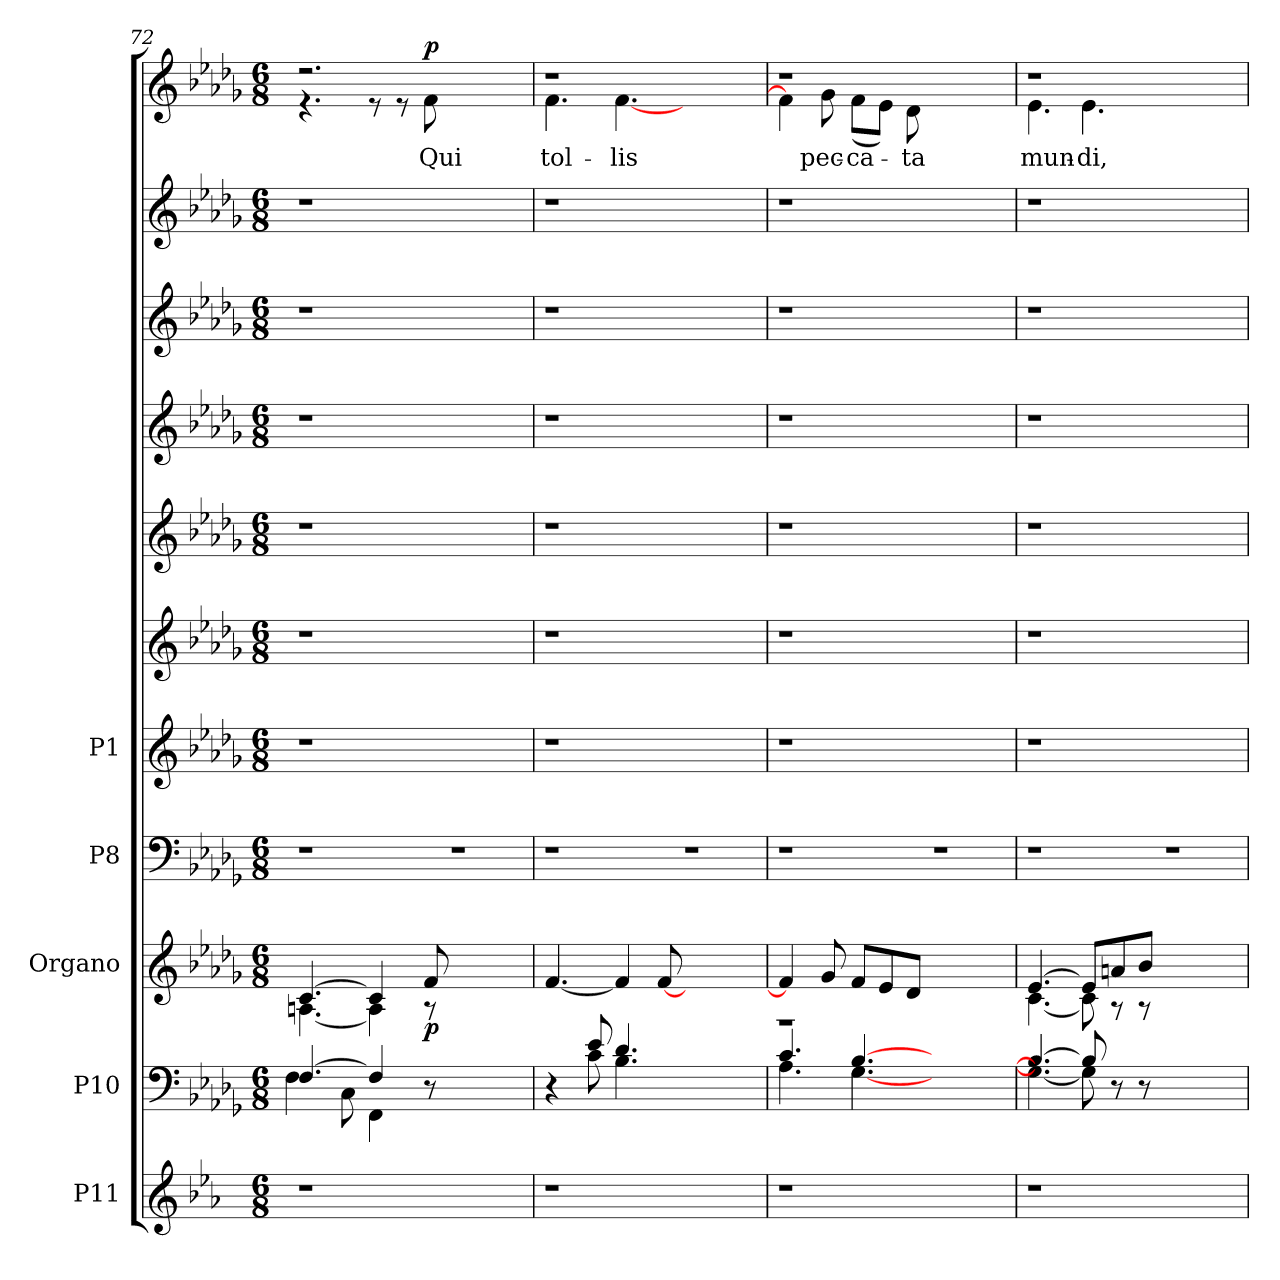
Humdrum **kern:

**kern	**kern	**kern	**dynam	**kern	**kern	**kern	**kern	**kern	**kern	**kern	**kern	**text	**dynam
*part5	*part4	*part3	*part3	*part2	*part1	*part1	*part1	*part1	*part1	*part1	*part1	*part1	*part1
*staff11	*staff10	*staff9	*staff9	*staff8	*staff7	*staff6	*staff5	*staff4	*staff3	*staff2	*staff1	*staff1	*staff1/2/3/4/5/6/7
*I"P11	*I"P10	*I"Organo	*	*I"P8	*I"P1	*	*	*	*	*	*	*	*
*clefG2	*clefF4	*clefG2	*	*clefF4	*clefG2	*clefG2	*clefG2	*clefG2	*clefG2	*clefG2	*clefG2	*	*
*k[b-e-a-]	*k[b-e-a-d-g-]	*k[b-e-a-d-g-]	*	*k[b-e-a-d-g-]	*k[b-e-a-d-g-]	*k[b-e-a-d-g-]	*k[b-e-a-d-g-]	*k[b-e-a-d-g-]	*k[b-e-a-d-g-]	*k[b-e-a-d-g-]	*k[b-e-a-d-g-]	*	*
*E-:	*D-:	*D-:	*	*D-:	*D-:	*D-:	*D-:	*D-:	*D-:	*D-:	*D-:	*	*
*M6/8	*M6/8	*M6/8	*	*M6/8	*M6/8	*M6/8	*M6/8	*M6/8	*M6/8	*M6/8	*M6/8	*	*
=72	=72	=72	=72	=72	=72	=72	=72	=72	=72	=72	=72	=72	=72
!LO:N:vis=1	!	!	!	!LO:N:vis=1	!LO:N:vis=1	!LO:N:vis=1	!LO:N:vis=1	!LO:N:vis=1	!LO:N:vis=1	!LO:N:vis=1	!LO:N:vis=1	!	!
*	*^	*^	*	*	*	*	*	*	*	*	*^	*	*
2.r	[4.Fi/	4Fi\	[4.ci/	[4.Ani\	.	2.r	2.r	2.r	2.r	2.r	2.r	2.r	2.r	4.r	.	.
.	.	8Ci\	.	.	.	.	.	.	.	.	.	.	.	.	.	.
.	4Fi/]	4FFi\	4ci/]	4Ai\]	.	.	.	.	.	.	.	.	.	8r	.	.
.	.	.	.	.	.	.	.	.	.	.	.	.	.	8r	.	.
!	!	!	!	!	!	!	!	!	!	!	!	!	!	!	!LO:LY:b:color=#000000	!
.	8r	8ryy	8fi/	8r	p	.	.	.	.	.	.	.	.	8fi\	Qui	p
!	!	!	!	!	!	!LO:N:vis=1	!	!	!	!	!	!	!	!	!	!
2.ryy	2.ryy	2.ryy	2.ryy	2.ryy	.	2.r	2.ryy	2.ryy	2.ryy	2.ryy	2.ryy	2.ryy	2.ryy	2.ryy	.	.
=73	=73	=73	=73	=73	=73	=73	=73	=73	=73	=73	=73	=73	=73	=73	=73	=73
!LO:N:vis=1	!	!	!	!	!	!LO:N:vis=1	!LO:N:vis=1	!LO:N:vis=1	!LO:N:vis=1	!LO:N:vis=1	!LO:N:vis=1	!LO:N:vis=1	!LO:N:vis=1	!	!	!
*	*	*	*v	*v	*	*	*	*	*	*	*	*	*	*	*	*
*	*	*	*^	*	*	*	*	*	*	*	*	*	*	*	*
!	!	!	!	!	!	!	!	!	!	!	!	!	!	!	!LO:LY:b:color=#000000	!
*	*	*	*v	*v	*	*	*	*	*	*	*	*	*	*	*	*
2.r	4r	4ryy	[4.fi/	.	2.r	2.r	2.r	2.r	2.r	2.r	2.r	2.r	4.fi\	tol-	.
.	8e-i/	8ci\	.	.	.	.	.	.	.	.	.	.	.	.	.
!	!	!	!	!	!	!	!	!	!	!	!	!	!	!LO:LY:b:color=#000000	!
.	4.d-i/	4.B-i\	4fi/]	.	.	.	.	.	.	.	.	.	[4.fi\	-lis	.
.	.	.	[8fi/	.	.	.	.	.	.	.	.	.	.	.	.
!	!	!	!	!	!LO:N:vis=1	!	!	!	!	!	!	!	!	!	!
2.ryy	2.ryy	2.ryy	2.ryy	.	2.r	2.ryy	2.ryy	2.ryy	2.ryy	2.ryy	2.ryy	2.ryy	2.ryy	.	.
!!LO:PB:g=z	!!
=74	=74	=74	=74	=74	=74	=74	=74	=74	=74	=74	=74	=74	=74	=74	=74
*	*	*	*^	*	*	*	*	*	*	*	*	*	*	*	*
!LO:N:vis=1	!	!	!	!LO:N:vis=1	!	!LO:N:vis=1	!LO:N:vis=1	!LO:N:vis=1	!LO:N:vis=1	!LO:N:vis=1	!LO:N:vis=1	!LO:N:vis=1	!LO:N:vis=1	!	!	!
2.r	4.ci/	4.A-i\	4fi/]	2.r	.	2.r	2.r	2.r	2.r	2.r	2.r	2.r	2.r	4fi\]	.	.
!	!	!	!	!	!	!	!	!	!	!	!	!	!	!	!LO:LY:b:color=#000000	!
.	.	.	8g-i/	.	.	.	.	.	.	.	.	.	.	8g-i\	pec-	.
!	!	!	!	!	!	!	!	!	!	!	!	!	!	!	!LO:LY:b:color=#000000	!
.	[4.B-i/	[4.G-i\	8fi/L	.	.	.	.	.	.	.	.	.	.	(8fi\L	-ca-	.
.	.	.	8e-i/	.	.	.	.	.	.	.	.	.	.	8e-i\J)	.	.
!	!	!	!	!	!	!	!	!	!	!	!	!	!	!	!LO:LY:b:color=#000000	!
.	.	.	8d-i/J	.	.	.	.	.	.	.	.	.	.	8d-i\	-ta	.
!	!	!	!	!	!	!LO:N:vis=1	!	!	!	!	!	!	!	!	!	!
2.ryy	2.ryy	2.ryy	2.ryy	2.ryy	.	2.r	2.ryy	2.ryy	2.ryy	2.ryy	2.ryy	2.ryy	2.ryy	2.ryy	.	.
=75	=75	=75	=75	=75	=75	=75	=75	=75	=75	=75	=75	=75	=75	=75	=75	=75
!LO:N:vis=1	!	!	!	!	!	!LO:N:vis=1	!LO:N:vis=1	!LO:N:vis=1	!LO:N:vis=1	!LO:N:vis=1	!LO:N:vis=1	!LO:N:vis=1	!LO:N:vis=1	!	!	!
!	!	!	!	!	!	!	!	!	!	!	!	!	!	!	!LO:LY:b:color=#000000	!
2.r	4.B-i/_	4.G-i\_	[4.e-i/	[4.ci\	.	2.r	2.r	2.r	2.r	2.r	2.r	2.r	2.r	4.e-i\	mun-	.
!	!	!	!	!	!	!	!	!	!	!	!	!	!	!	!LO:LY:b:color=#000000	!
.	8B-i/]	8G-i\]	8e-i/L]	8ci\]	.	.	.	.	.	.	.	.	.	4.e-i\	-di,	.
.	8r	8ryy	8ani/	8r	.	.	.	.	.	.	.	.	.	.	.	.
.	8r	8ryy	8b-i/J	8r	.	.	.	.	.	.	.	.	.	.	.	.
!	!	!	!	!	!	!LO:N:vis=1	!	!	!	!	!	!	!	!	!	!
2.ryy	2.ryy	2.ryy	2.ryy	2.ryy	.	2.r	2.ryy	2.ryy	2.ryy	2.ryy	2.ryy	2.ryy	2.ryy	2.ryy	.	.
*	*v	*v	*	*	*	*	*	*	*	*	*	*	*v	*v	*	*
*	*	*v	*v	*	*	*	*	*	*	*	*	*	*	*
=	=	=	=	=	=	=	=	=	=	=	=	=	=
*-	*-	*-	*-	*-	*-	*-	*-	*-	*-	*-	*-	*-	*-
